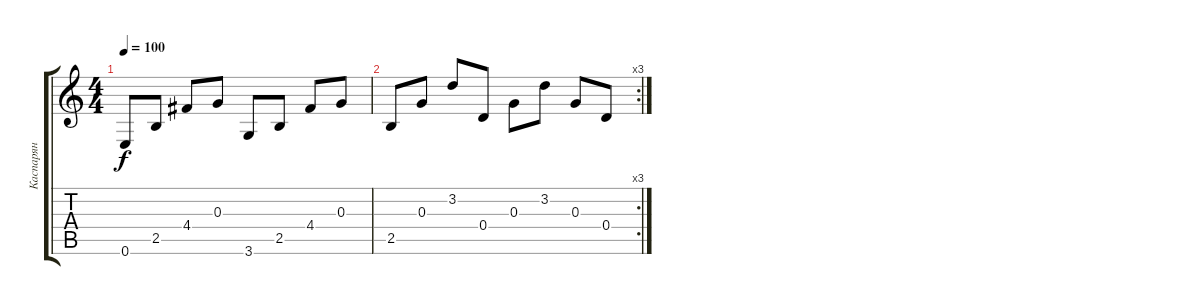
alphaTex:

\track ("Каспарян" "Каспарян") {instrument acousticguitarnylon}
\staff {score tabs}
\tuning (E4 B3 G3 D3 A2 E2) {hide}
\ts (4 4)
\tempo 100
\clef g2
\ks c
0.6.8{dy f} 2.5.8 4.4.8 0.3.8 3.6.8 2.5.8 4.4.8 0.3.8 |
\rc 3
2.5.8 0.3.8 3.2.8 0.4.8 0.3.8 3.2.8 0.3.8 0.4.8
